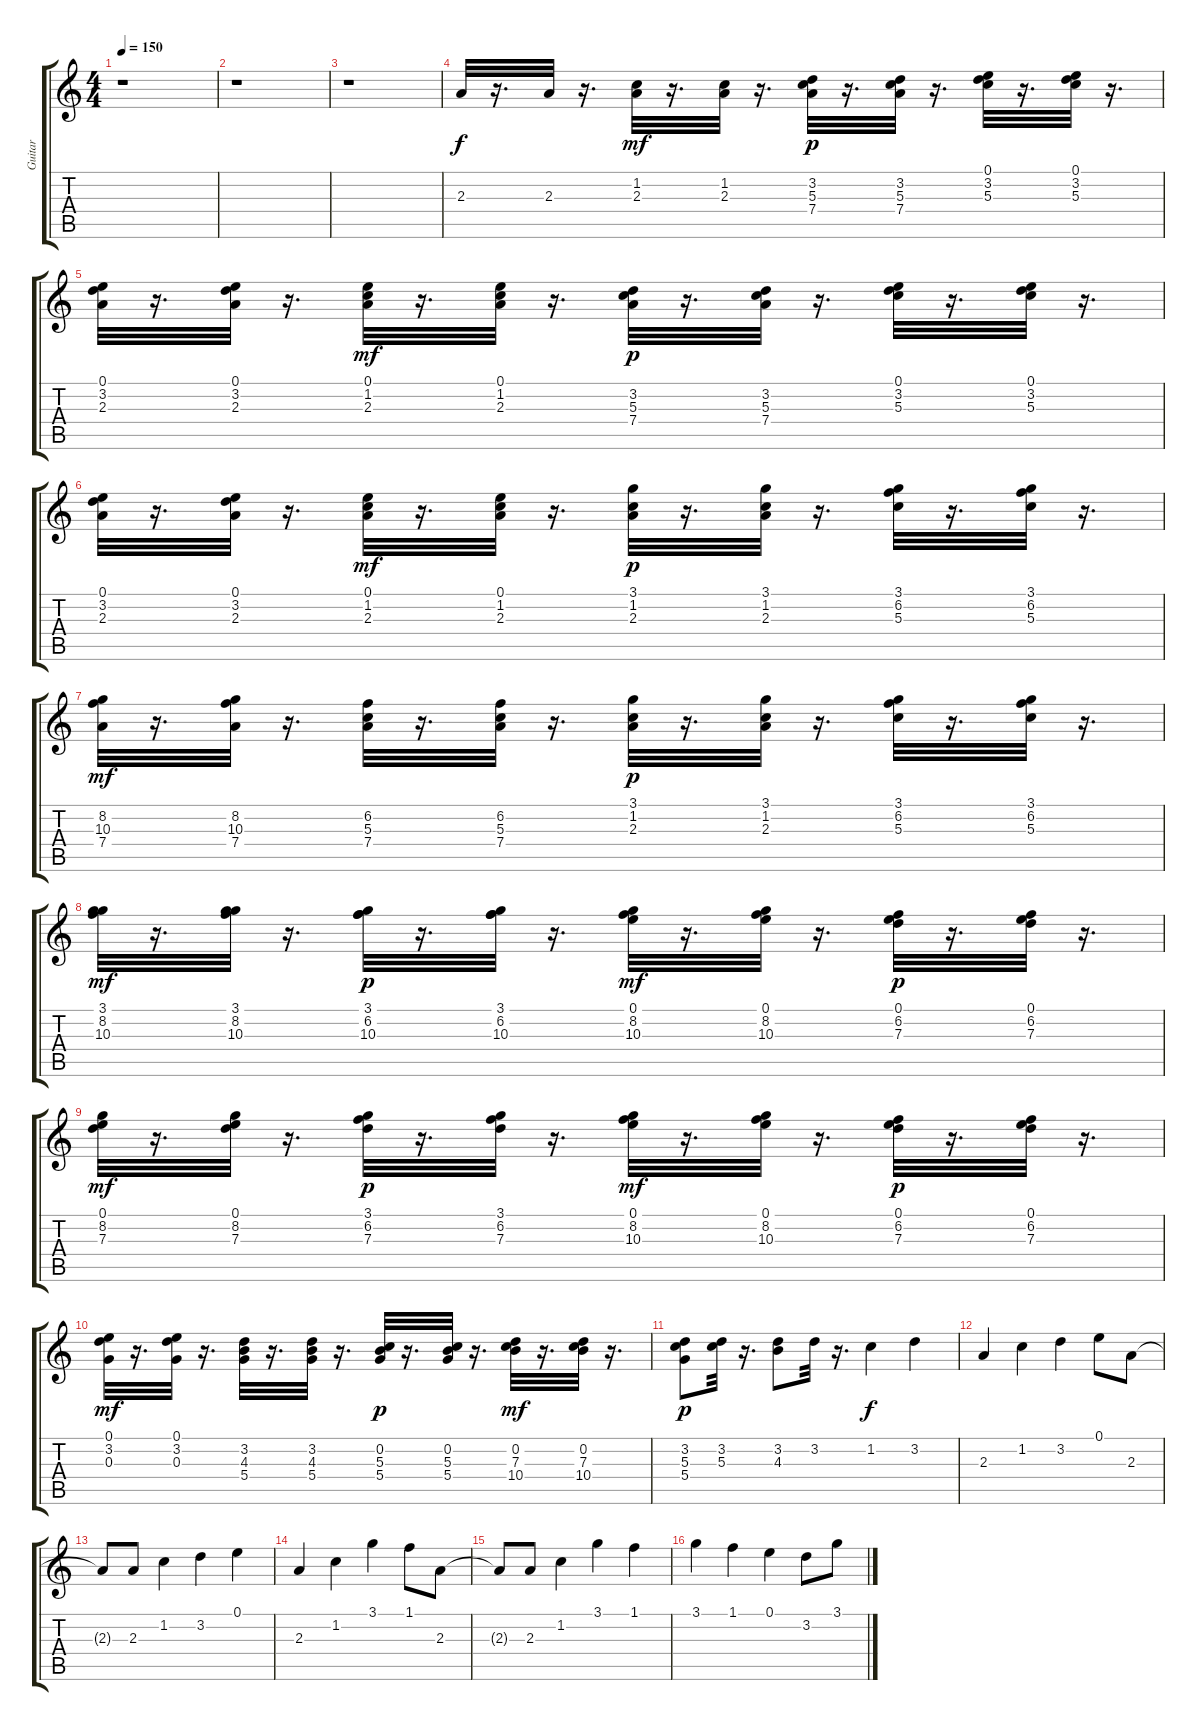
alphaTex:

\track ("Guitar" "Guitar") {instrument distortionguitar}
\staff {score tabs}
\tuning (E4 B3 G3 D3 A2 E2) {hide}
\ts (4 4)
\tempo 150
\clef g2
\ks c
r.1{dy f} |
r.1 |
r.1 |
2.3.32 r.16{d} 2.3.32 r.16{d} (1.2 2.3).32{dy mf} r.16{d} (1.2 2.3).32 r.16{d} (3.2 5.3 7.4).32{dy p} r.16{d} (3.2 5.3 7.4).32 r.16{d} (0.1 3.2 5.3).32 r.16{d} (0.1 3.2 5.3).32 r.16{d} |
(0.1 3.2 2.3).32 r.16{d} (0.1 3.2 2.3).32 r.16{d} (0.1 1.2 2.3).32{dy mf} r.16{d} (0.1 1.2 2.3).32 r.16{d} (3.2 5.3 7.4).32{dy p} r.16{d} (3.2 5.3 7.4).32 r.16{d} (0.1 3.2 5.3).32 r.16{d} (0.1 3.2 5.3).32 r.16{d} |
(0.1 3.2 2.3).32 r.16{d} (0.1 3.2 2.3).32 r.16{d} (0.1 1.2 2.3).32{dy mf} r.16{d} (0.1 1.2 2.3).32 r.16{d} (3.1 1.2 2.3).32{dy p} r.16{d} (3.1 1.2 2.3).32 r.16{d} (3.1 6.2 5.3).32 r.16{d} (3.1 6.2 5.3).32 r.16{d} |
(8.2 10.3 7.4).32{dy mf} r.16{d} (8.2 10.3 7.4).32 r.16{d} (6.2 5.3 7.4).32 r.16{d} (6.2 5.3 7.4).32 r.16{d} (3.1 1.2 2.3).32{dy p} r.16{d} (3.1 1.2 2.3).32 r.16{d} (3.1 6.2 5.3).32 r.16{d} (3.1 6.2 5.3).32 r.16{d} |
(3.1 8.2 10.3).32{dy mf} r.16{d} (3.1 8.2 10.3).32 r.16{d} (3.1 6.2 10.3).32{dy p} r.16{d} (3.1 6.2 10.3).32 r.16{d} (0.1 8.2 10.3).32{dy mf} r.16{d} (0.1 8.2 10.3).32 r.16{d} (0.1 6.2 7.3).32{dy p} r.16{d} (0.1 6.2 7.3).32 r.16{d} |
(0.1 8.2 7.3).32{dy mf} r.16{d} (0.1 8.2 7.3).32 r.16{d} (3.1 6.2 7.3).32{dy p} r.16{d} (3.1 6.2 7.3).32 r.16{d} (0.1 8.2 10.3).32{dy mf} r.16{d} (0.1 8.2 10.3).32 r.16{d} (0.1 6.2 7.3).32{dy p} r.16{d} (0.1 6.2 7.3).32 r.16{d} |
(0.1 3.2 0.3).32{dy mf} r.16{d} (0.1 3.2 0.3).32 r.16{d} (3.2 4.3 5.4).32 r.16{d} (3.2 4.3 5.4).32 r.16{d} (0.2 5.3 5.4).32{dy p} r.16{d} (0.2 5.3 5.4).32 r.16{d} (0.2 7.3 10.4).32{dy mf} r.16{d} (0.2 7.3 10.4).32 r.16{d} |
(3.2 5.3 5.4).8{dy p} (3.2 5.3).32 r.16{d} (3.2 4.3).8 3.2.32 r.16{d} 1.2.4{dy f} 3.2.4 |
2.3.4 1.2.4 3.2.4 0.1.8 2.3.8 |
2.3{t}.8 2.3.8 1.2.4 3.2.4 0.1.4 |
2.3.4 1.2.4 3.1.4 1.1.8 2.3.8 |
2.3{t}.8 2.3.8 1.2.4 3.1.4 1.1.4 |
3.1.4 1.1.4 0.1.4 3.2.8 3.1.8
